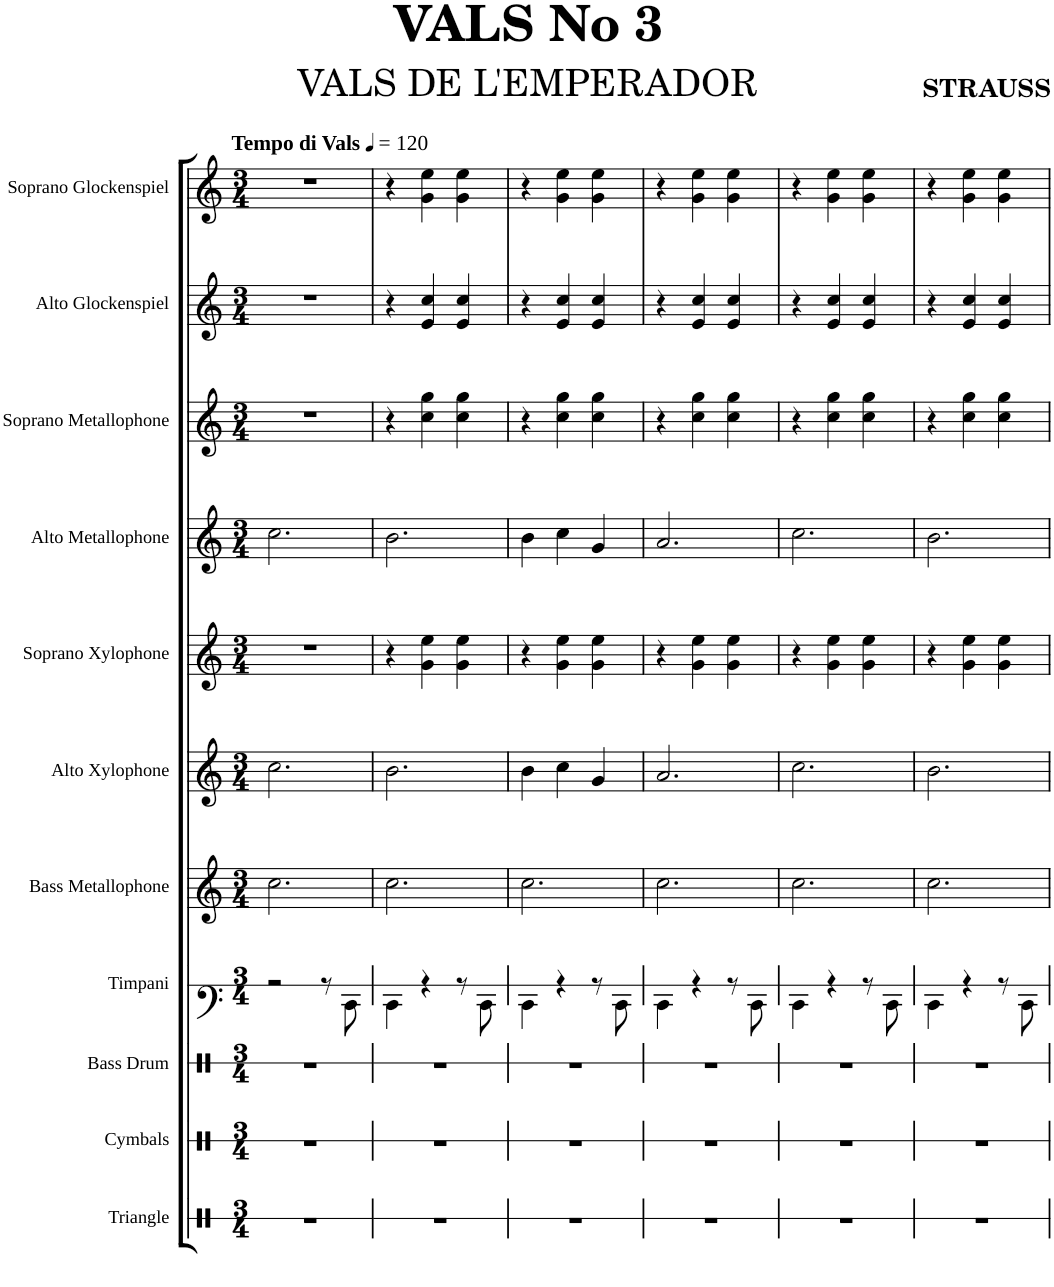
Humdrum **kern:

**kern	**kern	**kern	**kern	**kern	**kern	**kern	**kern	**kern	**kern	**kern
*part11	*part10	*part9	*part8	*part7	*part6	*part5	*part4	*part3	*part2	*part1
*staff11	*staff10	*staff9	*staff8	*staff7	*staff6	*staff5	*staff4	*staff3	*staff2	*staff1
*I"Triangle	*I"Cymbals	*I"Bass Drum	*I"Timpani	*I"Bass Metallophone	*I"Alto Xylophone	*I"Soprano Xylophone	*I"Alto Metallophone	*I"Soprano Metallophone	*I"Alto Glockenspiel	*I"Soprano Glockenspiel
*I'Trgl.	*I'Cym.	*I'B. Dr.	*I'Timp.	*I'BM	*I'AX	*I'SX	*I'AM	*I'SM	*I'AG	*I'SG
*stria1	*stria1	*stria1	*stria1	*	*	*	*	*	*	*
*clefX	*clefX	*clefX	*clefF4	*clefG2	*clefG2	*clefG2	*clefG2	*clefG2	*clefG2	*clefG2
*	*	*	*	*Trd7c12	*	*Trd-7c-12	*	*Trd-7c-12	*Trd-7c-12	*Trd-14c-24
*k[]	*k[]	*k[]	*k[]	*k[]	*k[]	*k[]	*k[]	*k[]	*k[]	*k[]
*M3/4	*M3/4	*M3/4	*M3/4	*M3/4	*M3/4	*M3/4	*M3/4	*M3/4	*M3/4	*M3/4
*MM120	*MM120	*MM120	*MM120	*MM120	*MM120	*MM120	*MM120	*MM120	*MM120	*MM120
=1	=1	=1	=1	=1	=1	=1	=1	=1	=1	=1
!	!	!	!	!	!	!	!	!	!	!LO:TX:a:B:t=Tempo di Vals
2.r	2.r	2.r	2r	2.cc\	2.cc\	2.r	2.cc\	2.r	2.r	2.r
.	.	.	8r	.	.	.	.	.	.	.
.	.	.	8D\	.	.	.	.	.	.	.
=2	=2	=2	=2	=2	=2	=2	=2	=2	=2	=2
2.r	2.r	2.r	4D\	2.cc\	2.b\	4r	2.b\	4r	4r	4r
.	.	.	4r	.	.	4g\ 4ee\	.	4cc\ 4gg\	4e/ 4cc/	4g\ 4ee\
.	.	.	8r	.	.	4g\ 4ee\	.	4cc\ 4gg\	4e/ 4cc/	4g\ 4ee\
.	.	.	8D\	.	.	.	.	.	.	.
=3	=3	=3	=3	=3	=3	=3	=3	=3	=3	=3
2.r	2.r	2.r	4D\	2.cc\	4b\	4r	4b\	4r	4r	4r
.	.	.	4r	.	4cc\	4g\ 4ee\	4cc\	4cc\ 4gg\	4e/ 4cc/	4g\ 4ee\
.	.	.	8r	.	4g/	4g\ 4ee\	4g/	4cc\ 4gg\	4e/ 4cc/	4g\ 4ee\
.	.	.	8D\	.	.	.	.	.	.	.
=4	=4	=4	=4	=4	=4	=4	=4	=4	=4	=4
2.r	2.r	2.r	4D\	2.cc\	2.a/	4r	2.a/	4r	4r	4r
.	.	.	4r	.	.	4g\ 4ee\	.	4cc\ 4gg\	4e/ 4cc/	4g\ 4ee\
.	.	.	8r	.	.	4g\ 4ee\	.	4cc\ 4gg\	4e/ 4cc/	4g\ 4ee\
.	.	.	8D\	.	.	.	.	.	.	.
=5	=5	=5	=5	=5	=5	=5	=5	=5	=5	=5
2.r	2.r	2.r	4D\	2.cc\	2.cc\	4r	2.cc\	4r	4r	4r
.	.	.	4r	.	.	4g\ 4ee\	.	4cc\ 4gg\	4e/ 4cc/	4g\ 4ee\
.	.	.	8r	.	.	4g\ 4ee\	.	4cc\ 4gg\	4e/ 4cc/	4g\ 4ee\
.	.	.	8D\	.	.	.	.	.	.	.
=6	=6	=6	=6	=6	=6	=6	=6	=6	=6	=6
2.r	2.r	2.r	4D\	2.cc\	2.b\	4r	2.b\	4r	4r	4r
.	.	.	4r	.	.	4g\ 4ee\	.	4cc\ 4gg\	4e/ 4cc/	4g\ 4ee\
.	.	.	8r	.	.	4g\ 4ee\	.	4cc\ 4gg\	4e/ 4cc/	4g\ 4ee\
.	.	.	8D\	.	.	.	.	.	.	.
=	=	=	=	=	=	=	=	=	=	=
*-	*-	*-	*-	*-	*-	*-	*-	*-	*-	*-
